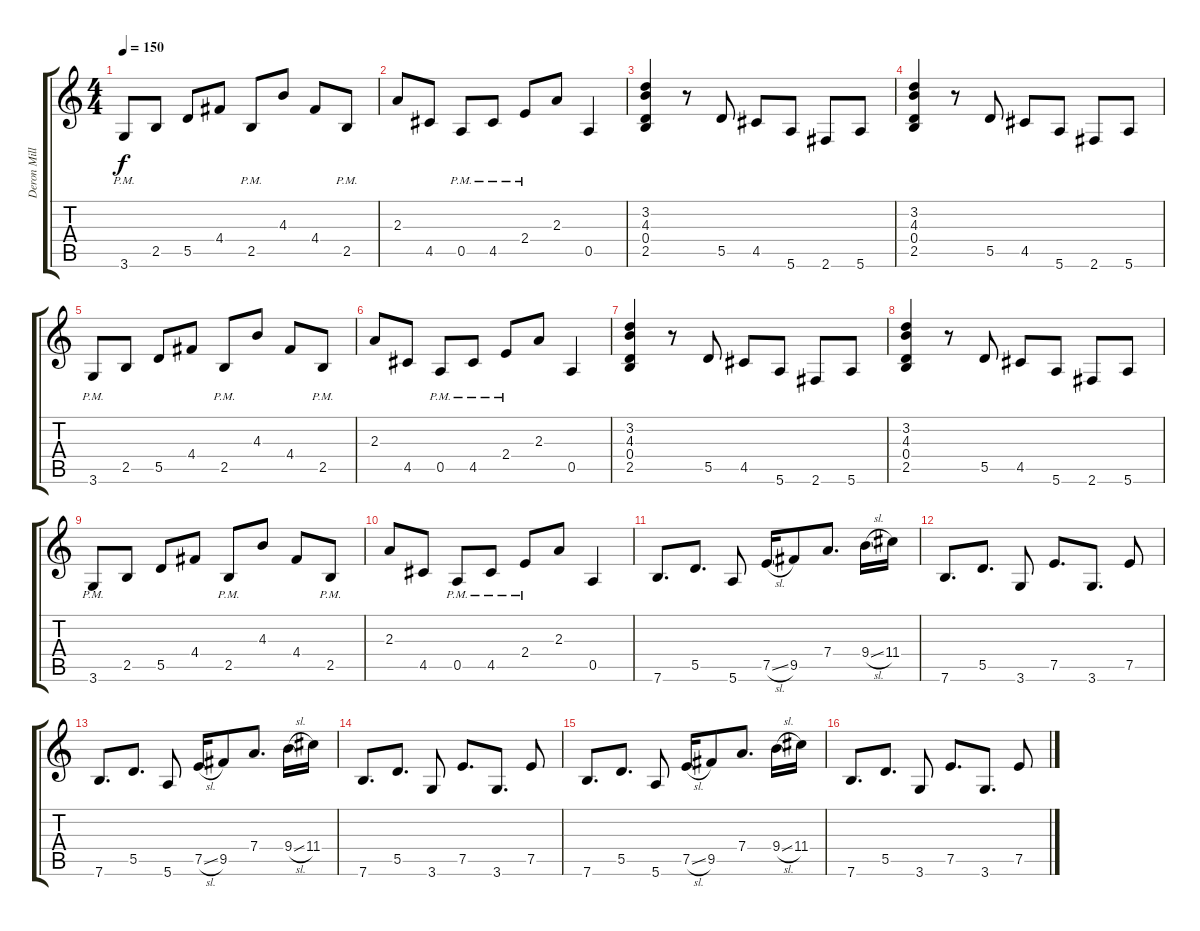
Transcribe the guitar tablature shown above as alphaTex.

\track ("Deron Miller Left" "Deron Mill") {instrument distortionguitar}
\staff {score tabs}
\tuning (E4 B3 G3 D3 A2 E2) {hide}
\ts (4 4)
\tempo 150
\clef g2
\ks c
3.6{pm}.8{dy f} 2.5.8 5.5.8 4.4.8 2.5{pm}.8 4.3.8 4.4.8 2.5{pm}.8 |
2.3.8 4.5.8 0.5{pm}.8 4.5{pm}.8 2.4{pm}.8 2.3.8 0.5.4 |
(3.2 4.3 0.4 2.5).4 r.8 5.5.8 4.5.8 5.6.8 2.6.8 5.6.8 |
(3.2 4.3 0.4 2.5).4 r.8 5.5.8 4.5.8 5.6.8 2.6.8 5.6.8 |
3.6{pm}.8 2.5.8 5.5.8 4.4.8 2.5{pm}.8 4.3.8 4.4.8 2.5{pm}.8 |
2.3.8 4.5.8 0.5{pm}.8 4.5{pm}.8 2.4{pm}.8 2.3.8 0.5.4 |
(3.2 4.3 0.4 2.5).4 r.8 5.5.8 4.5.8 5.6.8 2.6.8 5.6.8 |
(3.2 4.3 0.4 2.5).4 r.8 5.5.8 4.5.8 5.6.8 2.6.8 5.6.8 |
3.6{pm}.8 2.5.8 5.5.8 4.4.8 2.5{pm}.8 4.3.8 4.4.8 2.5{pm}.8 |
2.3.8 4.5.8 0.5{pm}.8 4.5{pm}.8 2.4{pm}.8 2.3.8 0.5.4 |
7.6.8{d} 5.5.8{d} 5.6.8 7.5{sl}.16 9.5.8 7.4.8{d} 9.4{sl}.16 11.4.16 |
7.6.8{d} 5.5.8{d} 3.6.8 7.5.8{d} 3.6.8{d} 7.5.8 |
7.6.8{d} 5.5.8{d} 5.6.8 7.5{sl}.16 9.5.8 7.4.8{d} 9.4{sl}.16 11.4.16 |
7.6.8{d} 5.5.8{d} 3.6.8 7.5.8{d} 3.6.8{d} 7.5.8 |
7.6.8{d} 5.5.8{d} 5.6.8 7.5{sl}.16 9.5.8 7.4.8{d} 9.4{sl}.16 11.4.16 |
7.6.8{d} 5.5.8{d} 3.6.8 7.5.8{d} 3.6.8{d} 7.5.8
